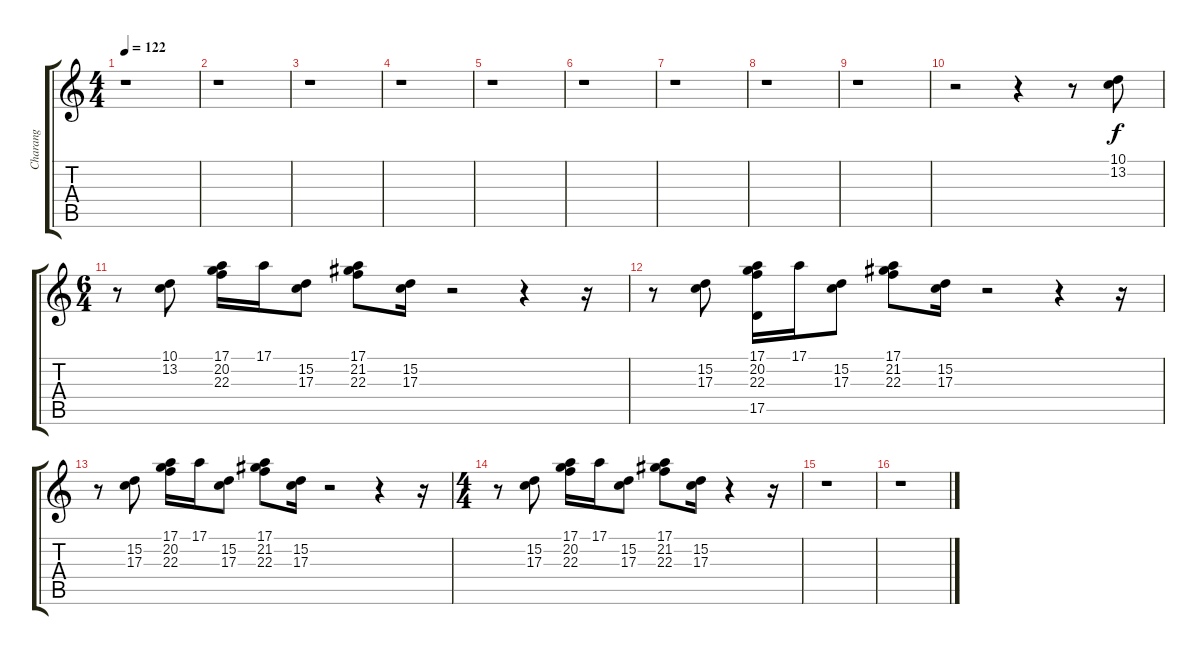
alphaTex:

\track ("Charang" "Charang") {instrument lead5charang}
\staff {score tabs}
\tuning (E4 B3 G3 D3 A2 E2) {hide}
\ts (4 4)
\tempo 122
\clef g2
\ks c
r.1{dy f instrument lead5charang} |
r.1 |
r.1 |
r.1 |
r.1 |
r.1 |
r.1 |
r.1 |
r.1 |
r.2 r.4 r.8 (10.1 13.2).8 |
\ts (6 4)
r.8 (10.1 13.2).8 (17.1 20.2 22.3).16 17.1.16 (15.2 17.3).8 (17.1 21.2 22.3).8 (15.2 17.3).16 r.2 r.4 r.16 |
r.8 (15.2 17.3).8 (17.1 20.2 22.3 17.5).16 17.1.16 (15.2 17.3).8 (17.1 21.2 22.3).8 (15.2 17.3).16 r.2 r.4 r.16 |
r.8 (15.2 17.3).8 (17.1 20.2 22.3).16 17.1.16 (15.2 17.3).8 (17.1 21.2 22.3).8 (15.2 17.3).16 r.2 r.4 r.16 |
\ts (4 4)
r.8 (15.2 17.3).8 (17.1 20.2 22.3).16 17.1.16 (15.2 17.3).8 (17.1 21.2 22.3).8 (15.2 17.3).16 r.4 r.16 |
r.1 |
r.1
